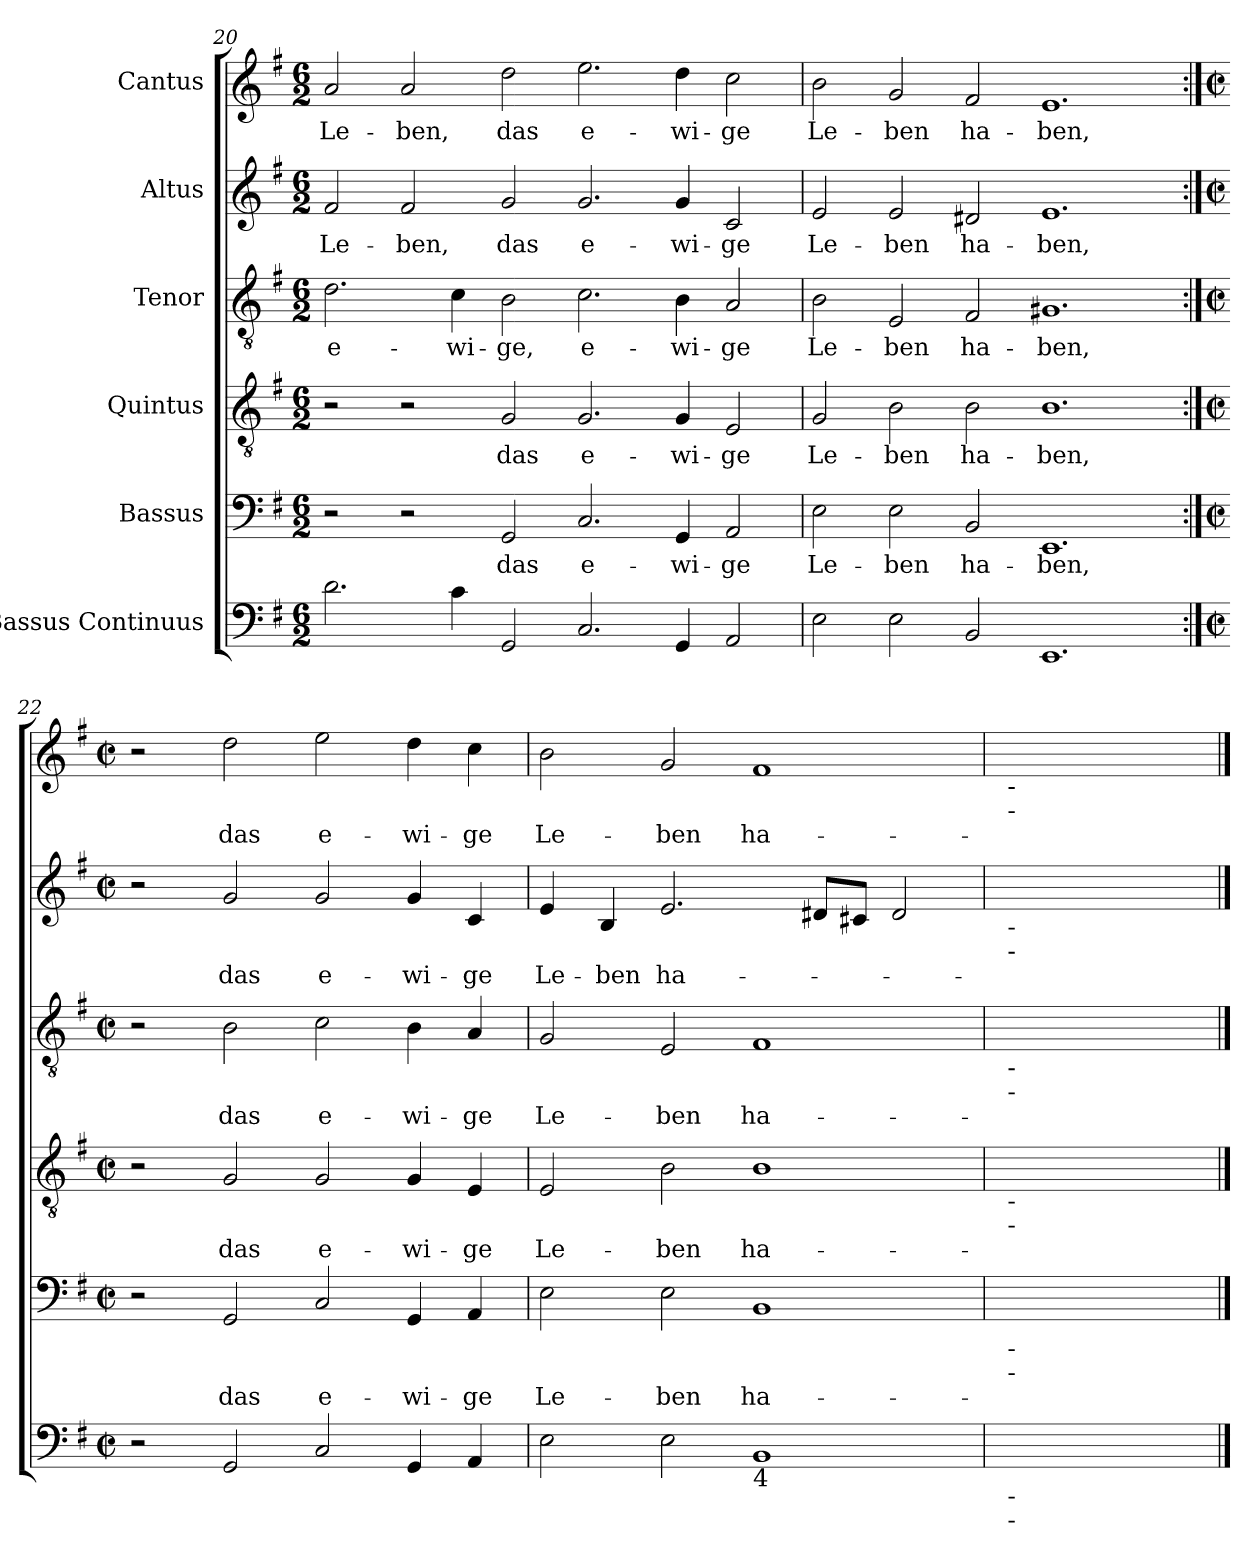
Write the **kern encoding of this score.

**kern	**kern	**text	**kern	**text	**kern	**text	**kern	**text	**kern	**text
*part6	*part5	*part5	*part4	*part4	*part3	*part3	*part2	*part2	*part1	*part1
*staff6	*staff5	*staff5	*staff4	*staff4	*staff3	*staff3	*staff2	*staff2	*staff1	*staff1
*I"Bassus Continuus	*I"Bassus	*	*I"Quintus	*	*I"Tenor	*	*I"Altus	*	*I"Cantus	*
!!LO:LB:g=z
*clefF4	*clefF4	*	*clefGv2	*	*clefGv2	*	*clefG2	*	*clefG2	*
*ITrd7c12	*	*	*	*	*	*	*	*	*	*
*k[f#]	*k[f#]	*	*k[f#]	*	*k[f#]	*	*k[f#]	*	*k[f#]	*
*G:	*G:	*	*G:	*	*G:	*	*G:	*	*G:	*
*M6/2	*M6/2	*	*M6/2	*	*M6/2	*	*M6/2	*	*M6/2	*
=20	=20	=20	=20	=20	=20	=20	=20	=20	=20	=20
!	!	!	!	!	!	!LO:LY:b	!	!LO:LY:b	!	!LO:LY:b
2.D	2r	.	2r	.	2.d	e-	2f#	Le-	2a	Le-
!	!	!	!	!	!	!	!	!LO:LY:b	!	!LO:LY:b
.	2r	.	2r	.	.	.	2f#	-ben,	2a	-ben,
!	!	!	!	!	!	!LO:LY:b	!	!	!	!
4C	.	.	.	.	4c	-wi-	.	.	.	.
!	!	!LO:LY:b	!	!LO:LY:b	!	!LO:LY:b	!	!LO:LY:b	!	!LO:LY:b
2GGG	2GG	das	2G	das	2B	-ge,	2g	das	2dd	das
!	!	!LO:LY:b	!	!LO:LY:b	!	!LO:LY:b	!	!LO:LY:b	!	!LO:LY:b
2.CC	2.C	e-	2.G	e-	2.c	e-	2.g	e-	2.ee	e-
!	!	!LO:LY:b	!	!LO:LY:b	!	!LO:LY:b	!	!LO:LY:b	!	!LO:LY:b
4GGG	4GG	-wi-	4G	-wi-	4B	-wi-	4g	-wi-	4dd	-wi-
!	!	!LO:LY:b	!	!LO:LY:b	!	!LO:LY:b	!	!LO:LY:b	!	!LO:LY:b
2AAA	2AA	-ge	2E	-ge	2A	-ge	2c	-ge	2cc	-ge
=21	=21	=21	=21	=21	=21	=21	=21	=21	=21	=21
!	!	!LO:LY:b	!	!LO:LY:b	!	!LO:LY:b	!	!LO:LY:b	!	!LO:LY:b
2EE	2E	Le-	2G	Le-	2B	Le-	2e	Le-	2b	Le-
!	!	!LO:LY:b	!	!LO:LY:b	!	!LO:LY:b	!	!LO:LY:b	!	!LO:LY:b
2EE	2E	-ben	2B	-ben	2E	-ben	2e	-ben	2g	-ben
!	!	!LO:LY:b	!	!LO:LY:b	!	!LO:LY:b	!	!LO:LY:b	!	!LO:LY:b
2BBB	2BB	ha-	2B	ha-	2F#	ha-	2d#X	ha-	2f#	ha-
!	!	!LO:LY:b	!	!LO:LY:b	!	!LO:LY:b	!	!LO:LY:b	!	!LO:LY:b
1.EEE	1.EE	-ben,	1.B	-ben,	1.G#X	-ben,	1.e	-ben,	1.e	-ben,
=22:|!	=22:|!	=22:|!	=22:|!	=22:|!	=22:|!	=22:|!	=22:|!	=22:|!	=22:|!	=22:|!
*M4/2	*M4/2	*	*M4/2	*	*M4/2	*	*M4/2	*	*M4/2	*
*met(c|)	*met(c|)	*	*met(c|)	*	*met(c|)	*	*met(c|)	*	*met(c|)	*
2r	2r	.	2r	.	2r	.	2r	.	2r	.
!	!	!LO:LY:b	!	!LO:LY:b	!	!LO:LY:b	!	!LO:LY:b	!	!LO:LY:b
2GGG	2GG	das	2G	das	2B	das	2g	das	2dd	das
!	!	!LO:LY:b	!	!LO:LY:b	!	!LO:LY:b	!	!LO:LY:b	!	!LO:LY:b
2CC	2C	e-	2G	e-	2c	e-	2g	e-	2ee	e-
!	!	!LO:LY:b	!	!LO:LY:b	!	!LO:LY:b	!	!LO:LY:b	!	!LO:LY:b
4GGG	4GG	-wi-	4G	-wi-	4B	-wi-	4g	-wi-	4dd	-wi-
!	!	!LO:LY:b	!	!LO:LY:b	!	!LO:LY:b	!	!LO:LY:b	!	!LO:LY:b
4AAA	4AA	-ge	4E	-ge	4A	-ge	4c	-ge	4cc	-ge
=23	=23	=23	=23	=23	=23	=23	=23	=23	=23	=23
!	!	!LO:LY:b	!	!LO:LY:b	!	!LO:LY:b	!	!LO:LY:b	!	!LO:LY:b
2EE	2E	Le-	2E	Le-	2G	Le-	4e	Le-	2b	Le-
!	!	!	!	!	!	!	!	!LO:LY:b	!	!
.	.	.	.	.	.	.	4B	-ben	.	.
!	!	!LO:LY:b	!	!LO:LY:b	!	!LO:LY:b	!	!LO:LY:b	!	!LO:LY:b
2EE	2E	-ben	2B	-ben	2E	-ben	2.e	ha-	2g	-ben
!LO:TX:b:t=4	!	!	!	!	!	!	!	!	!	!
!	!	!LO:LY:b	!	!LO:LY:b	!	!LO:LY:b	!	!	!	!LO:LY:b
1BBB	1BB	ha-	1B	ha-	1F#	ha-	.	.	1f#	ha-
.	.	.	.	.	.	.	8d#XL	.	.	.
.	.	.	.	.	.	.	8c#XJ	.	.	.
.	.	.	.	.	.	.	2d#	.	.	.
=24	=24	=24	=24	=24	=24	=24	=24	=24	=24	=24
!	!	!	!	!	!	!	!	!	!LO:TX:b:t=-	!
!	!	!	!	!	!	!	!	!	!LO:TX:b:t=-	!
!	!	!	!	!	!	!	!LO:TX:b:t=-	!	!	!
!	!	!	!	!	!	!	!LO:TX:b:t=-	!	!	!
!	!	!	!	!	!LO:TX:b:t=-	!	!	!	!	!
!	!	!	!	!	!LO:TX:b:t=-	!	!	!	!	!
!	!	!	!LO:TX:b:t=-	!	!	!	!	!	!	!
!	!	!	!LO:TX:b:t=-	!	!	!	!	!	!	!
!	!LO:TX:b:t=-	!	!	!	!	!	!	!	!	!
!	!LO:TX:b:t=-	!	!	!	!	!	!	!	!	!
!LO:TX:b:t=-	!	!	!	!	!	!	!	!	!	!
!LO:TX:b:t=-	!	!	!	!	!	!	!	!	!	!
!	!	!LO:LY:b	!	!LO:LY:b	!	!LO:LY:b	!	!LO:LY:b	!	!LO:LY:b
0EEE;<yy	0EE;<yy	-ben.	0B;<yy	-ben.	0E;<yy	-ben.	0e;<yy	-ben.	0g#X;<yy	-ben.
==	==	==	==	==	==	==	==	==	==	==
*-	*-	*-	*-	*-	*-	*-	*-	*-	*-	*-
